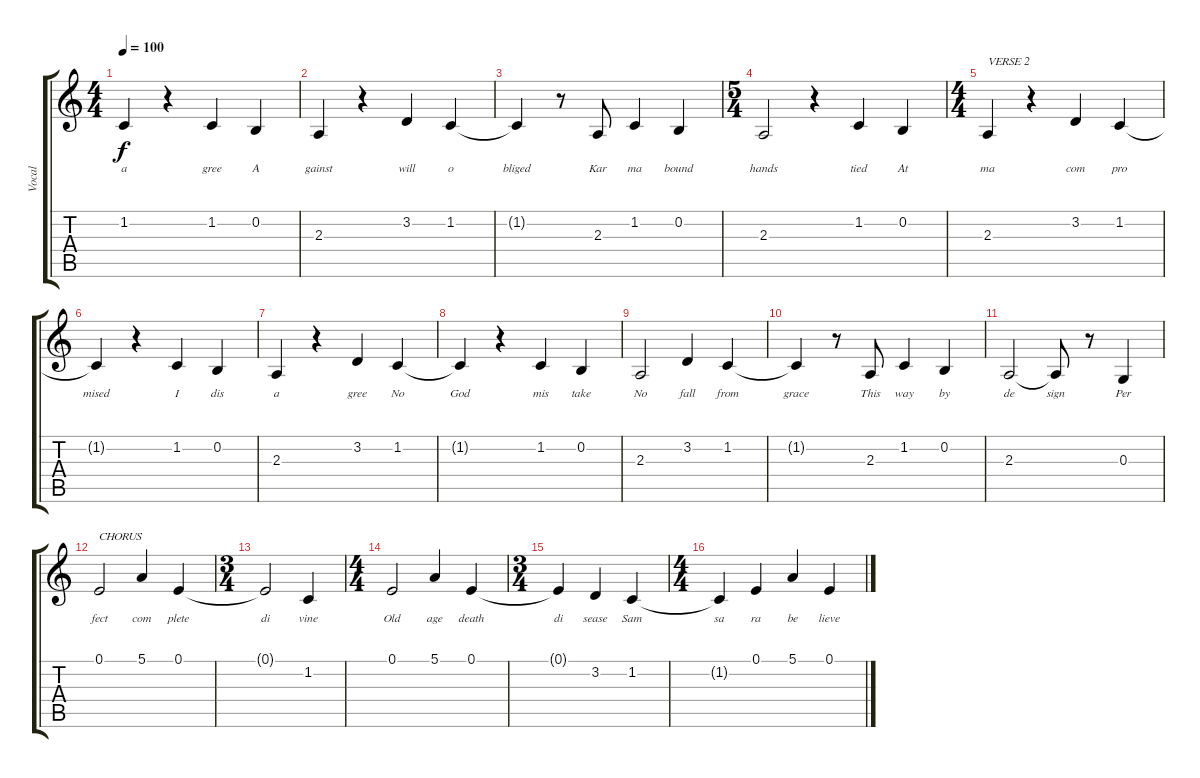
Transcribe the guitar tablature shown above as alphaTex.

\track ("Vocal" "Vocal") {instrument acousticgrandpiano}
\staff {score tabs}
\tuning (E4 B3 G3 D3 A2 E2) {hide}
\ts (4 4)
\tempo 100
\clef g2
\ks c
1.2{t}.4{lyrics (0 "a") lyrics (1 "") lyrics (2 "") lyrics (3 "") lyrics (4 "") dy f} r.4 1.2.4{lyrics (0 "gree") lyrics (1 "") lyrics (2 "") lyrics (3 "") lyrics (4 "")} 0.2.4{lyrics (0 "A") lyrics (1 "") lyrics (2 "") lyrics (3 "") lyrics (4 "")} |
2.3.4{lyrics (0 "gainst") lyrics (1 "") lyrics (2 "") lyrics (3 "") lyrics (4 "")} r.4 3.2.4{lyrics (0 "will") lyrics (1 "") lyrics (2 "") lyrics (3 "") lyrics (4 "")} 1.2.4{lyrics (0 "o") lyrics (1 "") lyrics (2 "") lyrics (3 "") lyrics (4 "")} |
1.2{t}.4{lyrics (0 "bliged") lyrics (1 "") lyrics (2 "") lyrics (3 "") lyrics (4 "")} r.8 2.3.8{lyrics (0 "Kar") lyrics (1 "") lyrics (2 "") lyrics (3 "") lyrics (4 "")} 1.2.4{lyrics (0 "ma") lyrics (1 "") lyrics (2 "") lyrics (3 "") lyrics (4 "")} 0.2.4{lyrics (0 "bound") lyrics (1 "") lyrics (2 "") lyrics (3 "") lyrics (4 "")} |
\ts (5 4)
2.3.2{lyrics (0 "hands") lyrics (1 "") lyrics (2 "") lyrics (3 "") lyrics (4 "")} r.4 1.2.4{lyrics (0 "tied") lyrics (1 "") lyrics (2 "") lyrics (3 "") lyrics (4 "")} 0.2.4{lyrics (0 "At") lyrics (1 "") lyrics (2 "") lyrics (3 "") lyrics (4 "")} |
\ts (4 4)
2.3.4{txt "VERSE 2" lyrics (0 "ma") lyrics (1 "") lyrics (2 "") lyrics (3 "") lyrics (4 "")} r.4 3.2.4{lyrics (0 "com") lyrics (1 "") lyrics (2 "") lyrics (3 "") lyrics (4 "")} 1.2.4{lyrics (0 "pro") lyrics (1 "") lyrics (2 "") lyrics (3 "") lyrics (4 "")} |
1.2{t}.4{lyrics (0 "mised") lyrics (1 "") lyrics (2 "") lyrics (3 "") lyrics (4 "")} r.4 1.2.4{lyrics (0 "I") lyrics (1 "") lyrics (2 "") lyrics (3 "") lyrics (4 "")} 0.2.4{lyrics (0 "dis") lyrics (1 "") lyrics (2 "") lyrics (3 "") lyrics (4 "")} |
2.3.4{lyrics (0 "a") lyrics (1 "") lyrics (2 "") lyrics (3 "") lyrics (4 "")} r.4 3.2.4{lyrics (0 "gree") lyrics (1 "") lyrics (2 "") lyrics (3 "") lyrics (4 "")} 1.2.4{lyrics (0 "No") lyrics (1 "") lyrics (2 "") lyrics (3 "") lyrics (4 "")} |
1.2{t}.4{lyrics (0 "God") lyrics (1 "") lyrics (2 "") lyrics (3 "") lyrics (4 "")} r.4 1.2.4{lyrics (0 "mis") lyrics (1 "") lyrics (2 "") lyrics (3 "") lyrics (4 "")} 0.2.4{lyrics (0 "take") lyrics (1 "") lyrics (2 "") lyrics (3 "") lyrics (4 "")} |
2.3.2{lyrics (0 "No") lyrics (1 "") lyrics (2 "") lyrics (3 "") lyrics (4 "")} 3.2.4{lyrics (0 "fall") lyrics (1 "") lyrics (2 "") lyrics (3 "") lyrics (4 "")} 1.2.4{lyrics (0 "from") lyrics (1 "") lyrics (2 "") lyrics (3 "") lyrics (4 "")} |
1.2{t}.4{lyrics (0 "grace") lyrics (1 "") lyrics (2 "") lyrics (3 "") lyrics (4 "")} r.8 2.3.8{lyrics (0 "This") lyrics (1 "") lyrics (2 "") lyrics (3 "") lyrics (4 "")} 1.2.4{lyrics (0 "way") lyrics (1 "") lyrics (2 "") lyrics (3 "") lyrics (4 "")} 0.2.4{lyrics (0 "by") lyrics (1 "") lyrics (2 "") lyrics (3 "") lyrics (4 "")} |
2.3.2{lyrics (0 "de") lyrics (1 "") lyrics (2 "") lyrics (3 "") lyrics (4 "")} 2.3{t}.8{lyrics (0 "sign") lyrics (1 "") lyrics (2 "") lyrics (3 "") lyrics (4 "")} r.8 0.3.4{lyrics (0 "Per") lyrics (1 "") lyrics (2 "") lyrics (3 "") lyrics (4 "")} |
0.1.2{txt "CHORUS" lyrics (0 "fect") lyrics (1 "") lyrics (2 "") lyrics (3 "") lyrics (4 "")} 5.1.4{lyrics (0 "com") lyrics (1 "") lyrics (2 "") lyrics (3 "") lyrics (4 "")} 0.1.4{lyrics (0 "plete") lyrics (1 "") lyrics (2 "") lyrics (3 "") lyrics (4 "")} |
\ts (3 4)
0.1{t}.2{lyrics (0 "di") lyrics (1 "") lyrics (2 "") lyrics (3 "") lyrics (4 "")} 1.2.4{lyrics (0 "vine") lyrics (1 "") lyrics (2 "") lyrics (3 "") lyrics (4 "")} |
\ts (4 4)
0.1.2{lyrics (0 "Old") lyrics (1 "") lyrics (2 "") lyrics (3 "") lyrics (4 "")} 5.1.4{lyrics (0 "age") lyrics (1 "") lyrics (2 "") lyrics (3 "") lyrics (4 "")} 0.1.4{lyrics (0 "death") lyrics (1 "") lyrics (2 "") lyrics (3 "") lyrics (4 "")} |
\ts (3 4)
0.1{t}.4{lyrics (0 "di") lyrics (1 "") lyrics (2 "") lyrics (3 "") lyrics (4 "")} 3.2.4{lyrics (0 "sease") lyrics (1 "") lyrics (2 "") lyrics (3 "") lyrics (4 "")} 1.2.4{lyrics (0 "Sam") lyrics (1 "") lyrics (2 "") lyrics (3 "") lyrics (4 "")} |
\ts (4 4)
1.2{t}.4{lyrics (0 "sa") lyrics (1 "") lyrics (2 "") lyrics (3 "") lyrics (4 "")} 0.1.4{lyrics (0 "ra") lyrics (1 "") lyrics (2 "") lyrics (3 "") lyrics (4 "")} 5.1.4{lyrics (0 "be") lyrics (1 "") lyrics (2 "") lyrics (3 "") lyrics (4 "")} 0.1.4{lyrics (0 "lieve") lyrics (1 "") lyrics (2 "") lyrics (3 "") lyrics (4 "")}
